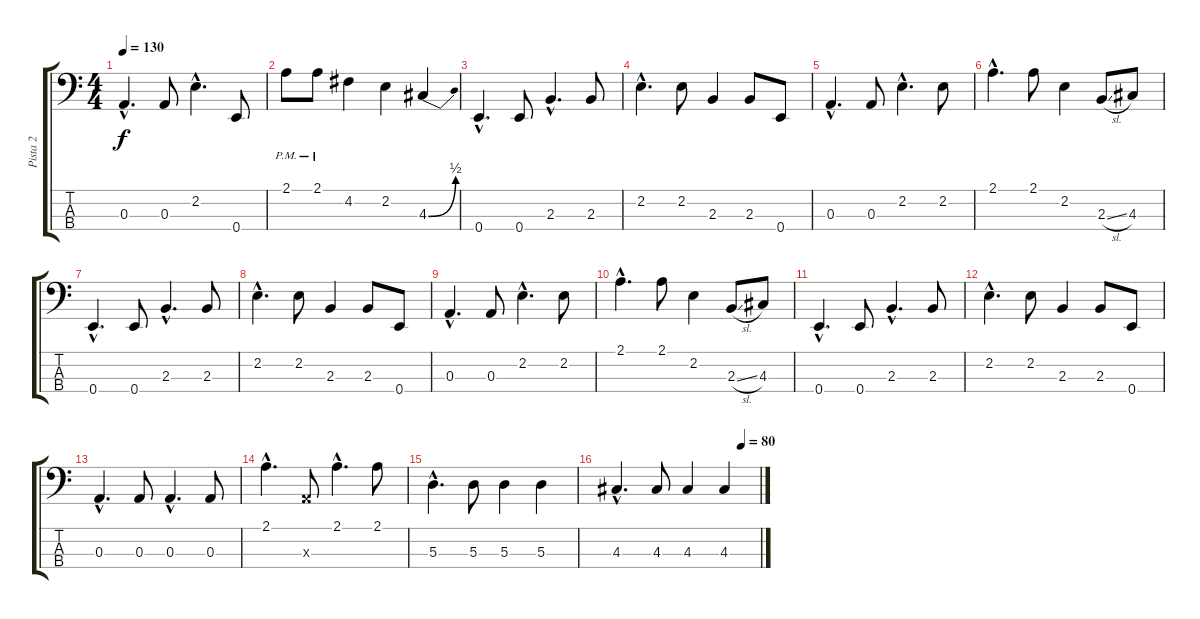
\track ("Pista 2" "Pista 2") {instrument electricbassfinger}
\staff {score tabs}
\tuning (G2 D2 A1 E1) {hide}
\ts (4 4)
\tempo 130
\clef f4
\ks c
0.3{hac}.4{d dy f} 0.3.8 2.2{hac}.4{d} 0.4.8 |
2.1{pm}.8 2.1{pm}.8 4.2.4 2.2.4 4.3{be (bend 0 0 60 2)}.4 |
0.4{hac}.4{d} 0.4.8 2.3{hac}.4{d} 2.3.8 |
2.2{hac}.4{d} 2.2.8 2.3.4 2.3.8 0.4.8 |
0.3{hac}.4{d} 0.3.8 2.2{hac}.4{d} 2.2.8 |
2.1{hac}.4{d} 2.1.8 2.2.4 2.3{sl}.8 4.3.8 |
0.4{hac}.4{d} 0.4.8 2.3{hac}.4{d} 2.3.8 |
2.2{hac}.4{d} 2.2.8 2.3.4 2.3.8 0.4.8 |
0.3{hac}.4{d} 0.3.8 2.2{hac}.4{d} 2.2.8 |
2.1{hac}.4{d} 2.1.8 2.2.4 2.3{sl}.8 4.3.8 |
0.4{hac}.4{d} 0.4.8 2.3{hac}.4{d} 2.3.8 |
2.2{hac}.4{d} 2.2.8 2.3.4 2.3.8 0.4.8 |
0.3{hac}.4{d} 0.3.8 0.3{hac}.4{d} 0.3.8 |
2.1{hac}.4{d} 0.3{x}.8 2.1{hac}.4{d} 2.1.8 |
5.3{hac}.4{d} 5.3.8 5.3.4 5.3.4 |
\tempo (80 0.875)
4.3{hac}.4{d} 4.3.8 4.3.4 4.3.4
